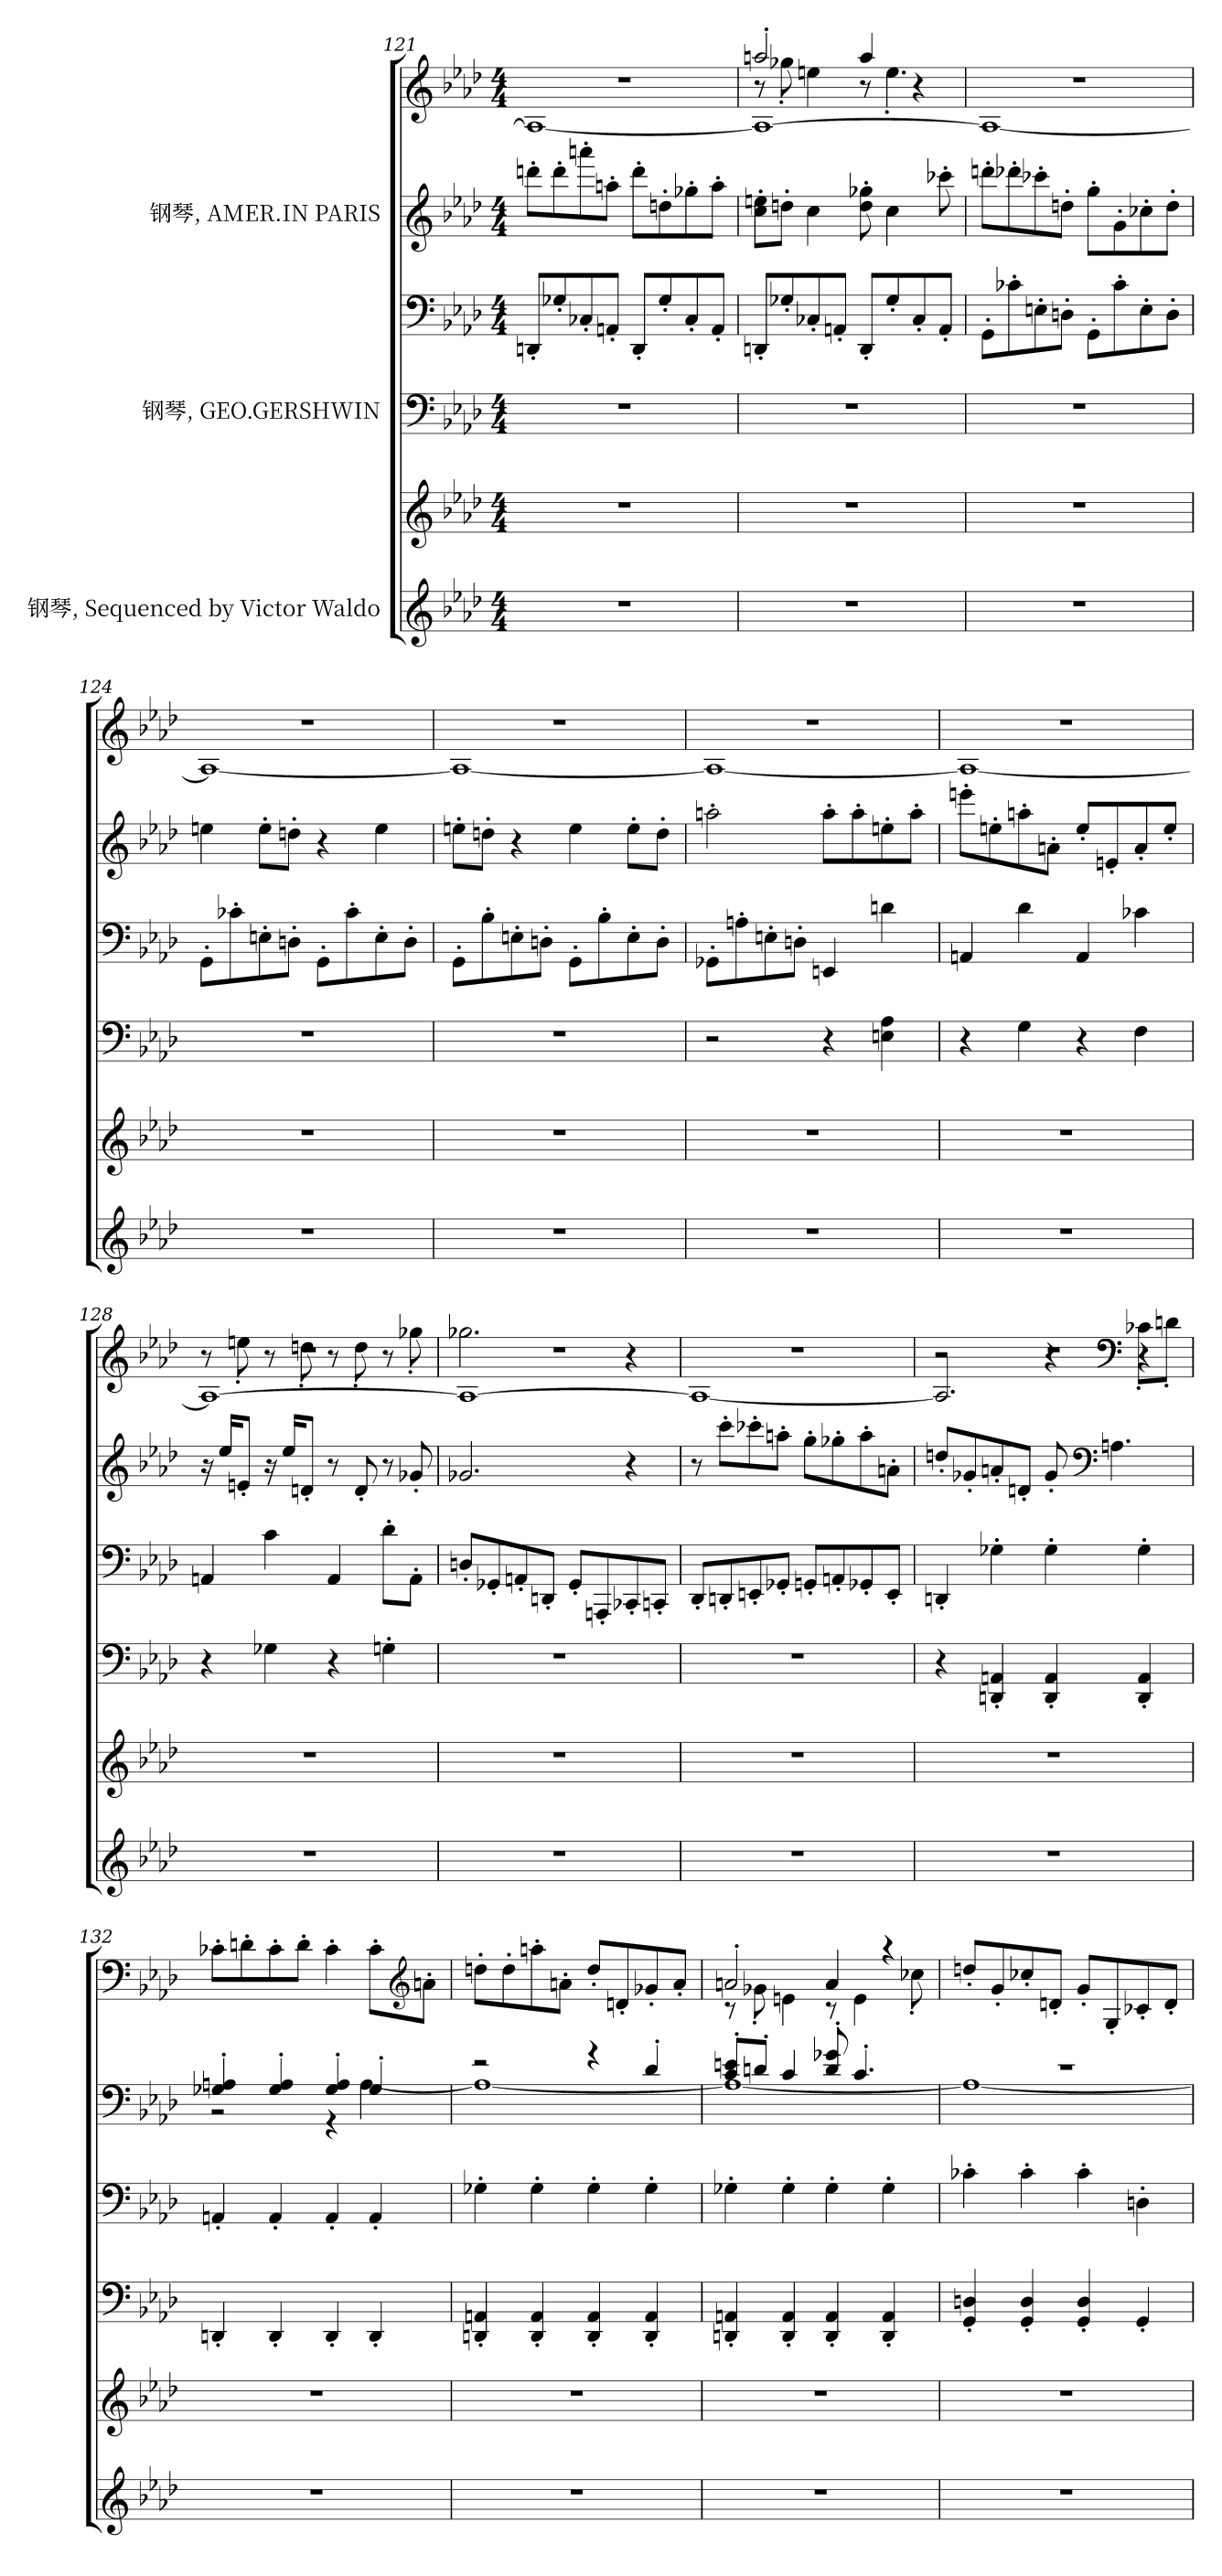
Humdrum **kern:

**kern	**kern	**kern	**kern	**kern	**kern
*part3	*part3	*part2	*part2	*part1	*part1
*staff6	*staff5	*staff4	*staff3	*staff2	*staff1
*I"钢琴, Sequenced by Victor Waldo	*	*I"钢琴, GEO.GERSHWIN	*	*I"钢琴, AMER.IN PARIS	*
*clefG2	*clefG2	*clefF4	*clefF4	*clefG2	*clefG2
*k[b-e-a-d-]	*k[b-e-a-d-]	*k[b-e-a-d-]	*k[b-e-a-d-]	*k[b-e-a-d-]	*k[b-e-a-d-]
*M4/4	*M4/4	*M4/4	*M4/4	*M4/4	*M4/4
=121	=121	=121	=121	=121	=121
*	*	*	*	*	*^
1r	1r	1r	8DDn'/L	8dddn'\L	1r	1A_
.	.	.	8G-X'/	8ddd'\	.	.
.	.	.	8C-X'/	8aaan'\	.	.
.	.	.	8AAn'/J	8aan'\J	.	.
.	.	.	8DD'/L	8ddd'\L	.	.
.	.	.	8G-'/	8ddn'\	.	.
.	.	.	8C-'/	8gg-X'\	.	.
.	.	.	8AA'/J	8aa'\J	.	.
!!LO:LB:g=z
=122	=122	=122	=122	=122	=122	=122
*	*	*	*	*	*	*^
1r	1r	1r	8DDn'/L	8cc\' 8een\'L	2aan'/	8r	1A_
.	.	.	8G-X'/	8ddn'\J	.	8gg-X'\	.
.	.	.	8C-X'/	4cc\	.	4een\	.
.	.	.	8AAn'/J	.	.	.	.
.	.	.	8DD'/L	8dd\' 8gg-X\'	4aa/	8r	.
.	.	.	8G-'/	4cc\	.	4.ee'\	.
.	.	.	8C-'/	.	4r	.	.
.	.	.	8AA'/J	8ccc-X'\	.	.	.
*	*	*	*	*	*	*v	*v
=123	=123	=123	=123	=123	=123	=123
1r	1r	1r	8GG'\L	8dddn'\L	1r	1A_
.	.	.	8c-X'\	8ddd-X'\	.	.
.	.	.	8En'\	8ccc-X'\	.	.
.	.	.	8Dn'\J	8ddn'\J	.	.
.	.	.	8GG'\L	8gg'\L	.	.
.	.	.	8c-'\	8g'\	.	.
.	.	.	8E'\	8cc-X'\	.	.
.	.	.	8D'\J	8dd'\J	.	.
=124	=124	=124	=124	=124	=124	=124
1r	1r	1r	8GG'\L	4een\	1r	1A_
.	.	.	8c-X'\	.	.	.
.	.	.	8En'\	8ee'\L	.	.
.	.	.	8Dn'\J	8ddn'\J	.	.
.	.	.	8GG'\L	4r	.	.
.	.	.	8c-'\	.	.	.
.	.	.	8E'\	4ee\	.	.
.	.	.	8D'\J	.	.	.
!!LO:PB:g=z	!!
=125	=125	=125	=125	=125	=125	=125
1r	1r	1r	8GG'\L	8een'\L	1r	1A_
.	.	.	8B-'\	8ddn'\J	.	.
.	.	.	8En'\	4r	.	.
.	.	.	8Dn'\J	.	.	.
.	.	.	8GG'\L	4ee\	.	.
.	.	.	8B-'\	.	.	.
.	.	.	8E'\	8ee'\L	.	.
.	.	.	8D'\J	8dd'\J	.	.
=126	=126	=126	=126	=126	=126	=126
1r	1r	2r	8GG-X'\L	2aan'\	1r	1A_
.	.	.	8An'\	.	.	.
.	.	.	8En'\	.	.	.
.	.	.	8Dn'\J	.	.	.
.	.	4r	4EEn/	8aa'\L	.	.
.	.	.	.	8aa'\	.	.
.	.	4En\ 4A-\	4dn\	8een'\	.	.
.	.	.	.	8aa'\J	.	.
=127	=127	=127	=127	=127	=127	=127
1r	1r	4r	4AAn/	8eeen'\L	1r	1A_
.	.	.	.	8een'\	.	.
.	.	4G\	4d-\	8aan'\	.	.
.	.	.	.	8an'\J	.	.
.	.	4r	4AA/	8ee'/L	.	.
.	.	.	.	8en'/	.	.
.	.	4F\	4c-X\	8a'/	.	.
.	.	.	.	8ee'/J	.	.
!!LO:LB:g=z
=128	=128	=128	=128	=128	=128	=128
*	*	*	*	*	*	*^
1r	1r	4r	4AAn/	16r	1r	8r	1A_
.	.	.	.	16ee-/KL	.	.	.
.	.	.	.	8en'/J	.	8een'\	.
.	.	4G-X\	4c\	16r	.	8r	.
.	.	.	.	16ee-/KL	.	.	.
.	.	.	.	8dn'/J	.	8ddn'\	.
.	.	4r	4AA/	8r	.	8r	.
.	.	.	.	8d'/	.	8dd'\	.
.	.	4Gn'\	8d-'\L	8r	.	8r	.
.	.	.	8AA'\J	8g-X'/	.	8gg-X'\	.
=129	=129	=129	=129	=129	=129	=129	=129
1r	1r	1r	8Dn'/L	2.g-X/	1r	2.gg-X\	1A_
.	.	.	8GG-X'/	.	.	.	.
.	.	.	8AAn'/	.	.	.	.
.	.	.	8DDn'/J	.	.	.	.
.	.	.	8GG-'/L	.	.	.	.
.	.	.	8AAAn'/	.	.	.	.
.	.	.	8CC-X'/	4r	.	4r	.
.	.	.	8CCn'/J	.	.	.	.
*	*	*	*	*	*	*v	*v
=130	=130	=130	=130	=130	=130	=130
1r	1r	1r	8DD-'/L	8r	1r	1A_
.	.	.	8DDn'/	8ccc'\L	.	.
.	.	.	8EEn'/	8ccc-X'\	.	.
.	.	.	8GG-X'/J	8aan'\J	.	.
.	.	.	8GGn'/L	8gg'\L	.	.
.	.	.	8AAn'/	8gg-X'\	.	.
.	.	.	8GG-X'/	8aa'\	.	.
.	.	.	8EE'/J	8an'\J	.	.
!!LO:PB:g=z
=131	=131	=131	=131	=131	=131	=131
*	*	*	*	*	*	*^
1r	1r	4r	4DDn'/	8ddn'/L	1r	2r	2.A/]
.	.	.	.	8g-X'/	.	.	.
.	.	4DDn/' 4AAn/'	4G-X'\	8an'/	.	.	.
.	.	.	.	8dn'/J	.	.	.
.	.	4DD/' 4AA/'	4G-'\	8g-'/	.	4r	.
*	*	*	*	*clefF4	*	*	*
.	.	.	.	4.An\	.	.	.
*	*	*	*	*	*clefF4	*	*
.	.	4DD/' 4AA/'	4G-'\	.	.	8c-X'\L	4r
.	.	.	.	.	.	8dn'\J	.
*	*	*	*	*	*v	*v	*v
=132	=132	=132	=132	=132	=132
*	*	*	*	*^	*
1r	1r	4DDn'/	4AAn'/	4G-X/' 4An/'	2r	8c-X'\L
.	.	.	.	.	.	8dn'\
.	.	4DD'/	4AA'/	4G-/' 4A/'	.	8c-'\
.	.	.	.	.	.	8d'\J
.	.	4DD'/	4AA'/	4G-/' 4A/'	4r	4c-'\
.	.	4DD'/	4AA'/	4G-'/	[4A\	8c-'\L
*	*	*	*	*	*	*clefG2
.	.	.	.	.	.	8an'\J
=133	=133	=133	=133	=133	=133	=133
1r	1r	4DDn/' 4AAn/'	4G-X'\	2r	1A_	8ddn'\L
.	.	.	.	.	.	8dd'\
.	.	4DD/' 4AA/'	4G-'\	.	.	8aan'\
.	.	.	.	.	.	8an'\J
.	.	4DD/' 4AA/'	4G-'\	4r	.	8dd'/L
.	.	.	.	.	.	8dn'/
.	.	4DD/' 4AA/'	4G-'\	4d-'/	.	8g-X'/
.	.	.	.	.	.	8a'/J
!!LO:LB:g=z
=134	=134	=134	=134	=134	=134	=134
*	*	*	*	*	*	*^
1r	1r	4DDn/' 4AAn/'	4G-X'\	8c/' 8en/'L	1A_	2an'/	8r
.	.	.	.	8dn'/J	.	.	8g-X'\
.	.	4DD/' 4AA/'	4G-'\	4c/	.	.	4en\
.	.	4DD/' 4AA/'	4G-'\	8d/' 8g-X/'	.	4a/	8r
.	.	.	.	4.c'/	.	.	4e\
.	.	4DD/' 4AA/'	4G-'\	.	.	4r	.
.	.	.	.	.	.	.	8cc-X'\
*	*	*	*	*	*	*v	*v
=135	=135	=135	=135	=135	=135	=135
1r	1r	4GG/' 4Dn/'	4c-X'\	1r	1A_	8ddn'/L
.	.	.	.	.	.	8g'/
.	.	4GG/' 4D/'	4c-'\	.	.	8cc-X'/
.	.	.	.	.	.	8dn'/J
.	.	4GG/' 4D/'	4c-'\	.	.	8g'/L
.	.	.	.	.	.	8G'/
.	.	4GG'/	4Dn'\	.	.	8c-X'/
.	.	.	.	.	.	8d'/J
*	*	*	*	*v	*v	*
=	=	=	=	=	=
*-	*-	*-	*-	*-	*-
